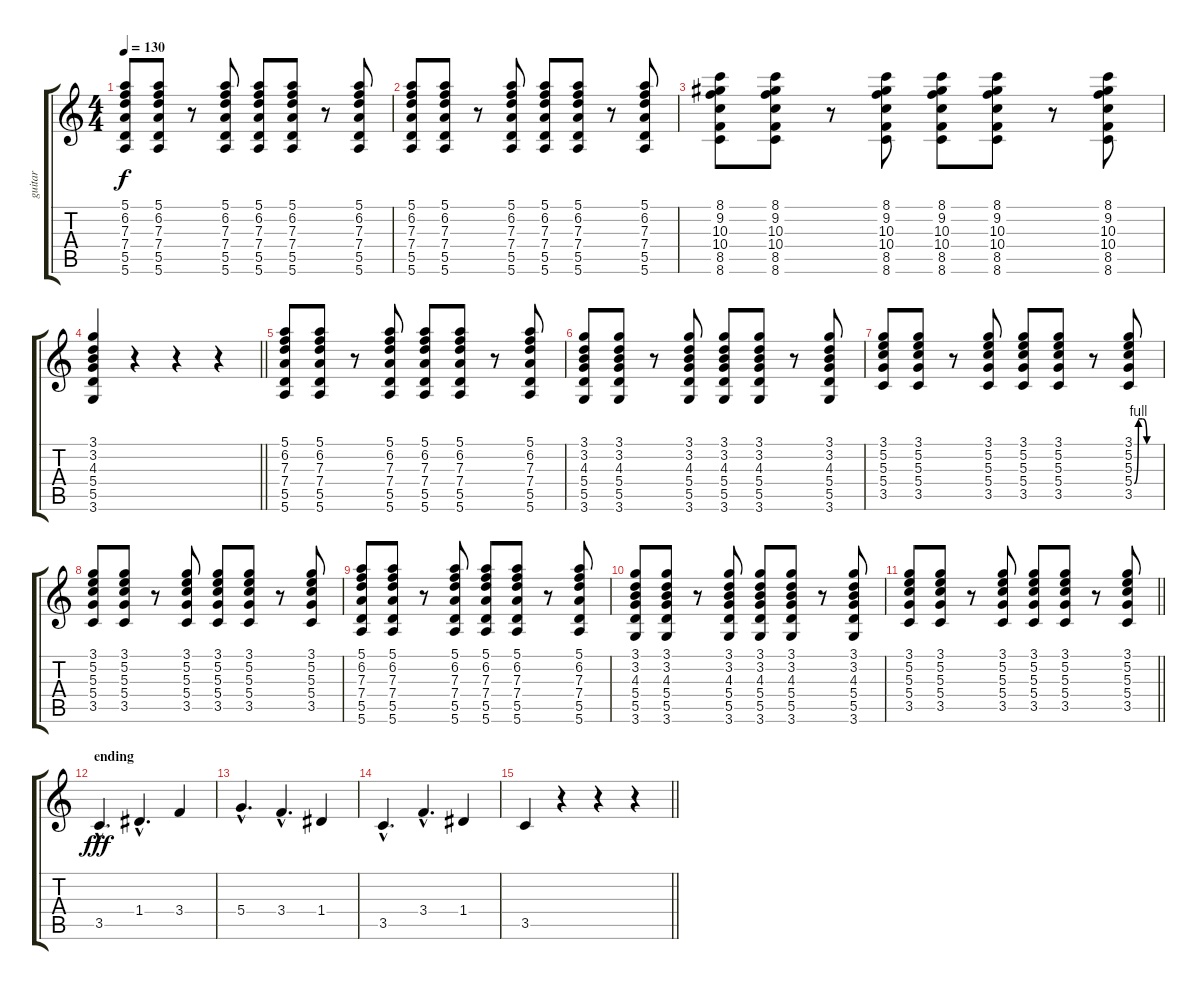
\track ("guitar" "guitar") {instrument acousticguitarsteel}
\staff {score tabs}
\tuning (E4 B3 G3 D3 A2 E2) {hide}
\ts (4 4)
\tempo 130
\clef g2
\ks c
(5.1 6.2 7.3 7.4 5.5 5.6).8{dy f} (5.1 6.2 7.3 7.4 5.5 5.6).8 r.8 (5.1 6.2 7.3 7.4 5.5 5.6).8 (5.1 6.2 7.3 7.4 5.5 5.6).8 (5.1 6.2 7.3 7.4 5.5 5.6).8 r.8 (5.1 6.2 7.3 7.4 5.5 5.6).8 |
(5.1 6.2 7.3 7.4 5.5 5.6).8 (5.1 6.2 7.3 7.4 5.5 5.6).8 r.8 (5.1 6.2 7.3 7.4 5.5 5.6).8 (5.1 6.2 7.3 7.4 5.5 5.6).8 (5.1 6.2 7.3 7.4 5.5 5.6).8 r.8 (5.1 6.2 7.3 7.4 5.5 5.6).8 |
(8.1 9.2 10.3 10.4 8.5 8.6).8 (8.1 9.2 10.3 10.4 8.5 8.6).8 r.8 (8.1 9.2 10.3 10.4 8.5 8.6).8 (8.1 9.2 10.3 10.4 8.5 8.6).8 (8.1 9.2 10.3 10.4 8.5 8.6).8 r.8 (8.1 9.2 10.3 10.4 8.5 8.6).8 |
\barLineRight lightlight
(3.1 3.2 4.3 5.4 5.5 3.6).4 r.4 r.4 r.4 |
(5.1 6.2 7.3 7.4 5.5 5.6).8 (5.1 6.2 7.3 7.4 5.5 5.6).8 r.8 (5.1 6.2 7.3 7.4 5.5 5.6).8 (5.1 6.2 7.3 7.4 5.5 5.6).8 (5.1 6.2 7.3 7.4 5.5 5.6).8 r.8 (5.1 6.2 7.3 7.4 5.5 5.6).8 |
(3.1 3.2 4.3 5.4 5.5 3.6).8 (3.1 3.2 4.3 5.4 5.5 3.6).8 r.8 (3.1 3.2 4.3 5.4 5.5 3.6).8 (3.1 3.2 4.3 5.4 5.5 3.6).8 (3.1 3.2 4.3 5.4 5.5 3.6).8 r.8 (3.1 3.2 4.3 5.4 5.5 3.6).8 |
(3.1 5.2 5.3 5.4 3.5).8 (3.1 5.2 5.3 5.4 3.5).8 r.8 (3.1 5.2 5.3 5.4 3.5).8 (3.1 5.2 5.3 5.4 3.5).8 (3.1 5.2 5.3 5.4 3.5).8 r.8 (3.1 5.2 5.3 5.4{be (custom 0 0 10 4 20 4 30 0 60 0)} 3.5).8 |
(3.1 5.2 5.3 5.4 3.5).8 (3.1 5.2 5.3 5.4 3.5).8 r.8 (3.1 5.2 5.3 5.4 3.5).8 (3.1 5.2 5.3 5.4 3.5).8 (3.1 5.2 5.3 5.4 3.5).8 r.8 (3.1 5.2 5.3 5.4 3.5).8 |
(5.1 6.2 7.3 7.4 5.5 5.6).8 (5.1 6.2 7.3 7.4 5.5 5.6).8 r.8 (5.1 6.2 7.3 7.4 5.5 5.6).8 (5.1 6.2 7.3 7.4 5.5 5.6).8 (5.1 6.2 7.3 7.4 5.5 5.6).8 r.8 (5.1 6.2 7.3 7.4 5.5 5.6).8 |
(3.1 3.2 4.3 5.4 5.5 3.6).8 (3.1 3.2 4.3 5.4 5.5 3.6).8 r.8 (3.1 3.2 4.3 5.4 5.5 3.6).8 (3.1 3.2 4.3 5.4 5.5 3.6).8 (3.1 3.2 4.3 5.4 5.5 3.6).8 r.8 (3.1 3.2 4.3 5.4 5.5 3.6).8 |
\barLineRight lightlight
(3.1 5.2 5.3 5.4 3.5).8 (3.1 5.2 5.3 5.4 3.5).8 r.8 (3.1 5.2 5.3 5.4 3.5).8 (3.1 5.2 5.3 5.4 3.5).8 (3.1 5.2 5.3 5.4 3.5).8 r.8 (3.1 5.2 5.3 5.4 3.5).8 |
\section ("" "ending")
3.5{hac}.4{d dy fff} 1.4{hac}.4{d} 3.4.4 |
5.4{hac}.4{d} 3.4{hac}.4{d} 1.4.4 |
3.5{hac}.4{d} 3.4{hac}.4{d} 1.4.4 |
\barLineRight lightlight
3.5.4 r.4 r.4 r.4
